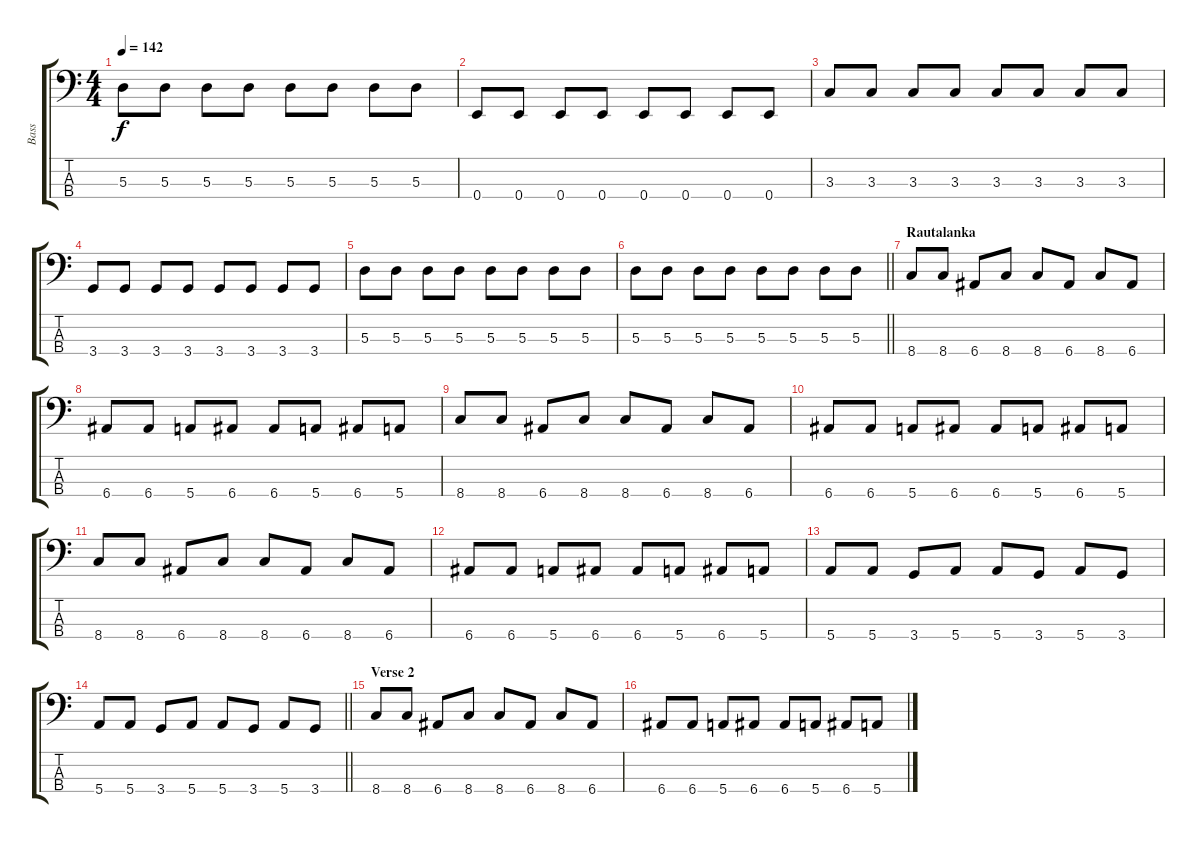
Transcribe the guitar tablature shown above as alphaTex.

\track ("Bass" "Bass") {instrument electricbassfinger}
\staff {score tabs}
\tuning (G2 D2 A1 E1) {hide}
\ts (4 4)
\tempo 142
\clef f4
\ks c
5.3.8{dy f} 5.3.8 5.3.8 5.3.8 5.3.8 5.3.8 5.3.8 5.3.8 |
0.4.8 0.4.8 0.4.8 0.4.8 0.4.8 0.4.8 0.4.8 0.4.8 |
3.3.8 3.3.8 3.3.8 3.3.8 3.3.8 3.3.8 3.3.8 3.3.8 |
3.4.8 3.4.8 3.4.8 3.4.8 3.4.8 3.4.8 3.4.8 3.4.8 |
5.3.8 5.3.8 5.3.8 5.3.8 5.3.8 5.3.8 5.3.8 5.3.8 |
\barLineRight lightlight
5.3.8 5.3.8 5.3.8 5.3.8 5.3.8 5.3.8 5.3.8 5.3.8 |
\section ("" "Rautalanka")
8.4.8 8.4.8 6.4.8 8.4.8 8.4.8 6.4.8 8.4.8 6.4.8 |
6.4.8 6.4.8 5.4.8 6.4.8 6.4.8 5.4.8 6.4.8 5.4.8 |
8.4.8 8.4.8 6.4.8 8.4.8 8.4.8 6.4.8 8.4.8 6.4.8 |
6.4.8 6.4.8 5.4.8 6.4.8 6.4.8 5.4.8 6.4.8 5.4.8 |
8.4.8 8.4.8 6.4.8 8.4.8 8.4.8 6.4.8 8.4.8 6.4.8 |
6.4.8 6.4.8 5.4.8 6.4.8 6.4.8 5.4.8 6.4.8 5.4.8 |
5.4.8 5.4.8 3.4.8 5.4.8 5.4.8 3.4.8 5.4.8 3.4.8 |
\barLineRight lightlight
5.4.8 5.4.8 3.4.8 5.4.8 5.4.8 3.4.8 5.4.8 3.4.8 |
\section ("" "Verse 2")
8.4.8 8.4.8 6.4.8 8.4.8 8.4.8 6.4.8 8.4.8 6.4.8 |
6.4.8 6.4.8 5.4.8 6.4.8 6.4.8 5.4.8 6.4.8 5.4.8
